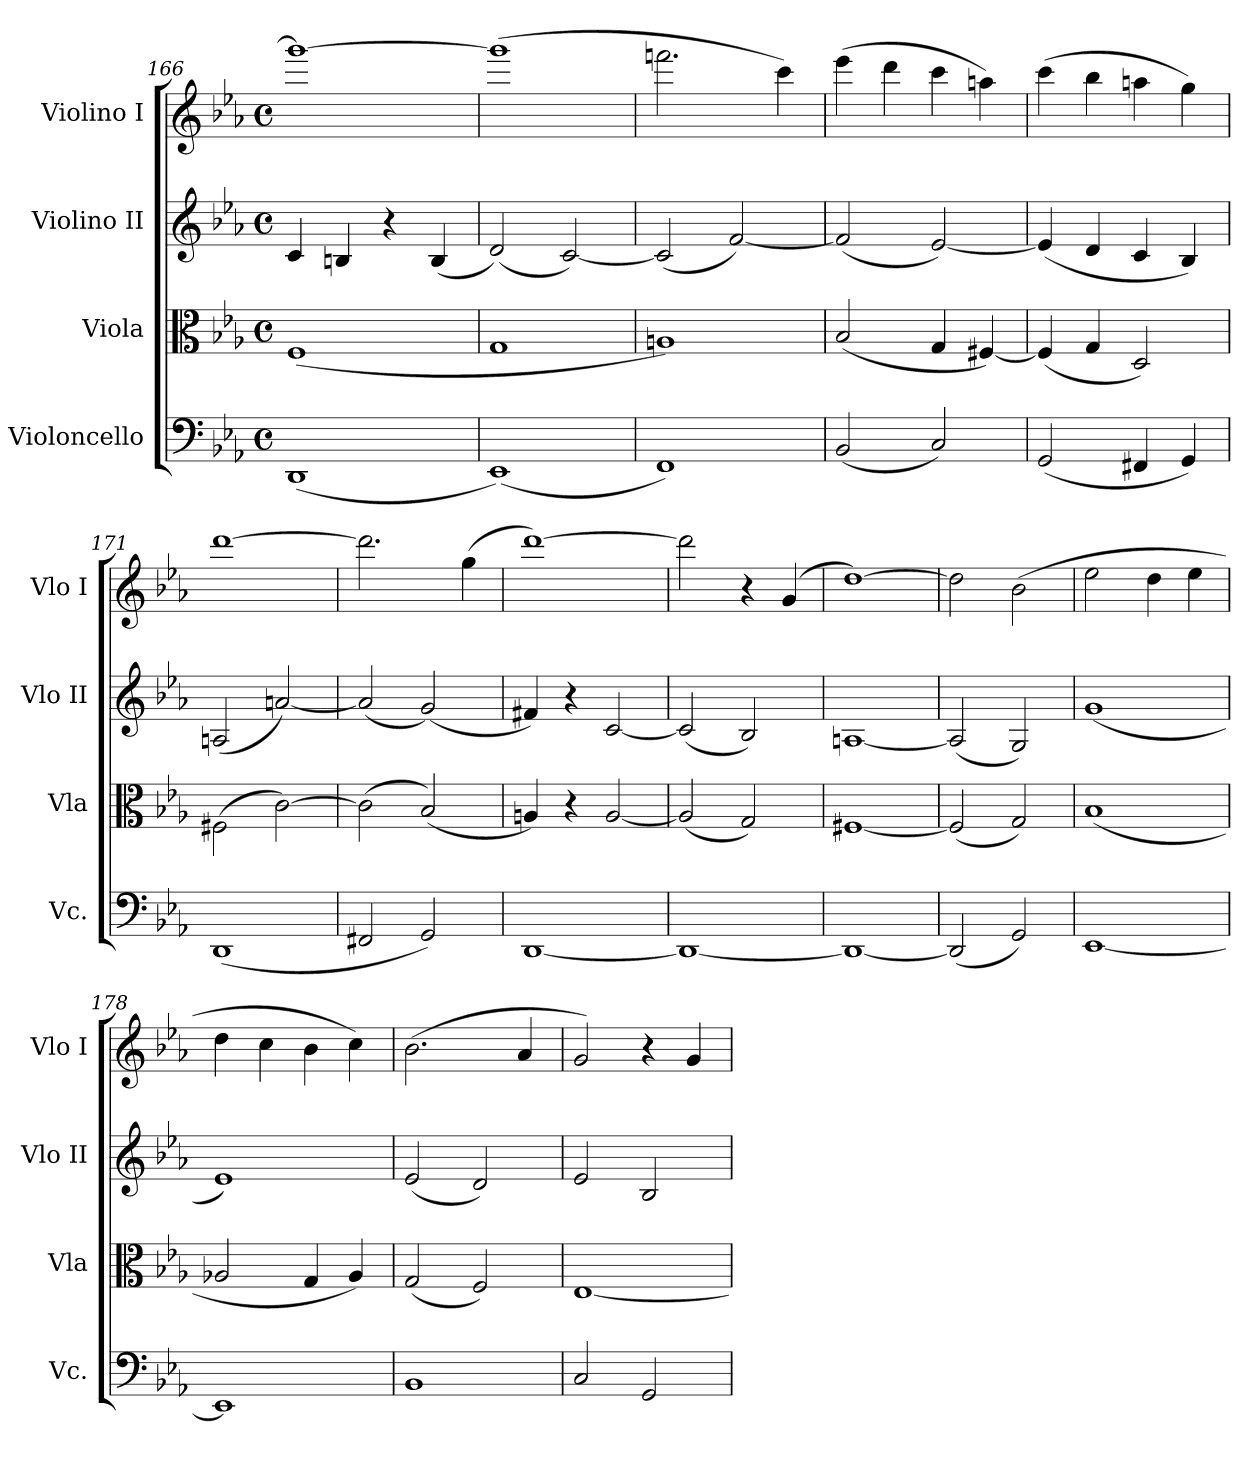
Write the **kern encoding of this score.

**kern	**kern	**kern	**kern
*part4	*part3	*part2	*part1
*staff4	*staff3	*staff2	*staff1
*I"Violoncello	*I"Viola	*I"Violino II	*I"Violino I
*I'Vc.	*I'Vla	*I'Vlo II	*I'Vlo I
*clefF4	*clefC3	*clefG2	*clefG2
*k[b-e-a-]	*k[b-e-a-]	*k[b-e-a-]	*k[b-e-a-]
*M4/4	*M4/4	*M4/4	*M4/4
*met(c)	*met(c)	*met(c)	*met(c)
=166	=166	=166	=166
(1DD	(>1F	4c/	1ggg_
.	.	4Bn/	.
.	.	4r	.
.	.	(4B/	.
=167	=167	=167	=167
(1EE-)	1G	(2d/)	(>1ggg]
.	.	[2c/)	.
=168	=168	=168	=168
1FF)	1An)	(2c/]	2.fffn\
.	.	[2f/)	.
.	.	.	4ccc\)
=169	=169	=169	=169
(2BB-/	(2B-/	(2f/]	(>4eee-\
.	.	.	4ddd\
2C/)	4G/	[2e-/)	4ccc\
.	[4F#X/)	.	4aan\)
=170	=170	=170	=170
(2GG/	(4F#/]	(4e-/]	(>4ccc\
.	4G/	4d/	4bb-\
4FF#X/	2D/)	4c/	4aan\
4GG/)	.	4B-/)	4gg\)
=171	=171	=171	=171
(>1DD	(>2F#X\	(2An/	[1ddd
.	[2c\)	[2an/)	.
=172	=172	=172	=172
2FF#X/	(>2c\]	(2a/]	2.ddd\]
2GG/)	(2B-/)	(2g/)	.
.	.	.	(>4gg\
=173	=173	=173	=173
[1DD	4An/)	4f#X/)	[1ddd)
.	4r	4r	.
.	[2A/	[2c/	.
=174	=174	=174	=174
1DD_	(2A/]	(2c/]	2ddd\]
.	2G/)	2B-/)	4r
.	.	.	(4g/
=175	=175	=175	=175
1DD_	[1F#X	[1An	[1dd)
=176	=176	=176	=176
(2DD/]	(2F#/]	(2A/]	2dd\]
2GG/)	2G/)	2G/)	(>2b-\
=177	=177	=177	=177
[1EE-	(>1B-	(1g	2ee-\
.	.	.	4dd\
.	.	.	4ee-\
!!LO:LB:g=z
=178	=178	=178	=178
1EE-]	2A-X/	1e-)	4dd\
.	.	.	4cc\
.	4G/	.	4b-\
.	4A-/)	.	4cc\)
=179	=179	=179	=179
1BB-	(2G/	(2e-/	(>2.b-\
.	2F/)	2d/)	.
.	.	.	4a-/
=180	=180	=180	=180
2C/	[1E-	2e-/	2g/)
2GG/	.	2B-/	4r
.	.	.	4g/
=	=	=	=
*-	*-	*-	*-
